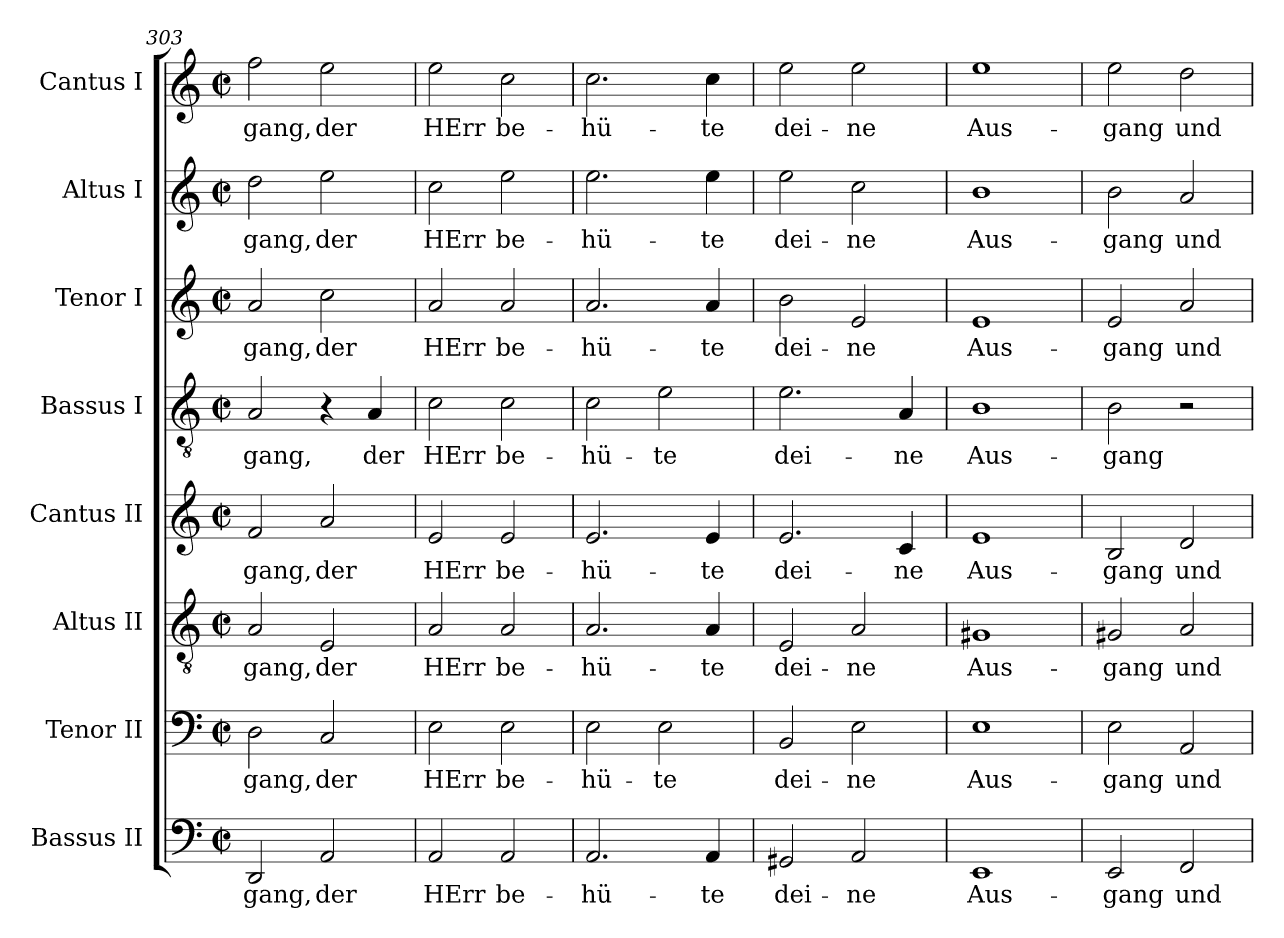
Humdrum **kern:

**kern	**text	**kern	**text	**kern	**text	**kern	**text	**kern	**text	**kern	**text	**kern	**text	**kern	**text
*part8	*part8	*part7	*part7	*part6	*part6	*part5	*part5	*part4	*part4	*part3	*part3	*part2	*part2	*part1	*part1
*staff8	*staff8	*staff7	*staff7	*staff6	*staff6	*staff5	*staff5	*staff4	*staff4	*staff3	*staff3	*staff2	*staff2	*staff1	*staff1
*I"Bassus II	*	*I"Tenor II	*	*I"Altus II	*	*I"Cantus II	*	*I"Bassus I	*	*I"Tenor I	*	*I"Altus I	*	*I"Cantus I	*
*I'B2	*	*I'T2	*	*I'A2	*	*I'C2	*	*I'B1	*	*I'T1	*	*I'A1	*	*I'C1	*
!!LO:PB:g=z
*clefF4	*	*clefF4	*	*clefGv2	*	*clefG2	*	*clefGv2	*	*clefG2	*	*clefG2	*	*clefG2	*
*k[]	*	*k[]	*	*k[]	*	*k[]	*	*k[]	*	*k[]	*	*k[]	*	*k[]	*
*C:	*	*C:	*	*C:	*	*C:	*	*C:	*	*C:	*	*C:	*	*C:	*
*M2/2	*	*M2/2	*	*M2/2	*	*M2/2	*	*M2/2	*	*M2/2	*	*M2/2	*	*M2/2	*
*met(c|)	*	*met(c|)	*	*met(c|)	*	*met(c|)	*	*met(c|)	*	*met(c|)	*	*met(c|)	*	*met(c|)	*
=303	=303	=303	=303	=303	=303	=303	=303	=303	=303	=303	=303	=303	=303	=303	=303
!	!LO:LY:b	!	!	!	!	!	!	!	!	!	!	!	!	!	!
!	!	!	!LO:LY:b	!	!	!	!	!	!	!	!	!	!	!	!
!	!	!	!	!	!LO:LY:b	!	!	!	!	!	!	!	!	!	!
!	!	!	!	!	!	!	!LO:LY:b	!	!	!	!	!	!	!	!
!	!	!	!	!	!	!	!	!	!LO:LY:b	!	!	!	!	!	!
!	!	!	!	!	!	!	!	!	!	!	!LO:LY:b	!	!	!	!
!	!	!	!	!	!	!	!	!	!	!	!	!	!LO:LY:b	!	!
!	!	!	!	!	!	!	!	!	!	!	!	!	!	!	!LO:LY:b
2DD/	-gang,	2D\	-gang,	2A/	-gang,	2f/	-gang,	2A/	-gang,	2a/	-gang,	2dd\	-gang,	2ff\	-gang,
!	!LO:LY:b	!	!	!	!	!	!	!	!	!	!	!	!	!	!
!	!	!	!LO:LY:b	!	!	!	!	!	!	!	!	!	!	!	!
!	!	!	!	!	!LO:LY:b	!	!	!	!	!	!	!	!	!	!
!	!	!	!	!	!	!	!LO:LY:b	!	!	!	!	!	!	!	!
!	!	!	!	!	!	!	!	!	!	!	!LO:LY:b	!	!	!	!
!	!	!	!	!	!	!	!	!	!	!	!	!	!LO:LY:b	!	!
!	!	!	!	!	!	!	!	!	!	!	!	!	!	!	!LO:LY:b
2AA/	der	2C/	der	2E/	der	2a/	der	4r	.	2cc\	der	2ee\	der	2ee\	der
!	!	!	!	!	!	!	!	!	!LO:LY:b	!	!	!	!	!	!
.	.	.	.	.	.	.	.	4A/	der	.	.	.	.	.	.
=304	=304	=304	=304	=304	=304	=304	=304	=304	=304	=304	=304	=304	=304	=304	=304
!	!LO:LY:b	!	!	!	!	!	!	!	!	!	!	!	!	!	!
!	!	!	!LO:LY:b	!	!	!	!	!	!	!	!	!	!	!	!
!	!	!	!	!	!LO:LY:b	!	!	!	!	!	!	!	!	!	!
!	!	!	!	!	!	!	!LO:LY:b	!	!	!	!	!	!	!	!
!	!	!	!	!	!	!	!	!	!LO:LY:b	!	!	!	!	!	!
!	!	!	!	!	!	!	!	!	!	!	!LO:LY:b	!	!	!	!
!	!	!	!	!	!	!	!	!	!	!	!	!	!LO:LY:b	!	!
!	!	!	!	!	!	!	!	!	!	!	!	!	!	!	!LO:LY:b
2AA/	HErr	2E\	HErr	2A/	HErr	2e/	HErr	2c\	HErr	2a/	HErr	2cc\	HErr	2ee\	HErr
!	!LO:LY:b	!	!	!	!	!	!	!	!	!	!	!	!	!	!
!	!	!	!LO:LY:b	!	!	!	!	!	!	!	!	!	!	!	!
!	!	!	!	!	!LO:LY:b	!	!	!	!	!	!	!	!	!	!
!	!	!	!	!	!	!	!LO:LY:b	!	!	!	!	!	!	!	!
!	!	!	!	!	!	!	!	!	!LO:LY:b	!	!	!	!	!	!
!	!	!	!	!	!	!	!	!	!	!	!LO:LY:b	!	!	!	!
!	!	!	!	!	!	!	!	!	!	!	!	!	!LO:LY:b	!	!
!	!	!	!	!	!	!	!	!	!	!	!	!	!	!	!LO:LY:b
2AA/	be-	2E\	be-	2A/	be-	2e/	be-	2c\	be-	2a/	be-	2ee\	be-	2cc\	be-
=305	=305	=305	=305	=305	=305	=305	=305	=305	=305	=305	=305	=305	=305	=305	=305
!	!LO:LY:b	!	!	!	!	!	!	!	!	!	!	!	!	!	!
!	!	!	!LO:LY:b	!	!	!	!	!	!	!	!	!	!	!	!
!	!	!	!	!	!LO:LY:b	!	!	!	!	!	!	!	!	!	!
!	!	!	!	!	!	!	!LO:LY:b	!	!	!	!	!	!	!	!
!	!	!	!	!	!	!	!	!	!LO:LY:b	!	!	!	!	!	!
!	!	!	!	!	!	!	!	!	!	!	!LO:LY:b	!	!	!	!
!	!	!	!	!	!	!	!	!	!	!	!	!	!LO:LY:b	!	!
!	!	!	!	!	!	!	!	!	!	!	!	!	!	!	!LO:LY:b
2.AA/	-hü-	2E\	-hü-	2.A/	-hü-	2.e/	-hü-	2c\	-hü-	2.a/	-hü-	2.ee\	-hü-	2.cc\	-hü-
!	!	!	!LO:LY:b	!	!	!	!	!	!	!	!	!	!	!	!
!	!	!	!	!	!	!	!	!	!LO:LY:b	!	!	!	!	!	!
.	.	2E\	-te	.	.	.	.	2e\	-te	.	.	.	.	.	.
!	!LO:LY:b	!	!	!	!	!	!	!	!	!	!	!	!	!	!
!	!	!	!	!	!LO:LY:b	!	!	!	!	!	!	!	!	!	!
!	!	!	!	!	!	!	!LO:LY:b	!	!	!	!	!	!	!	!
!	!	!	!	!	!	!	!	!	!	!	!LO:LY:b	!	!	!	!
!	!	!	!	!	!	!	!	!	!	!	!	!	!LO:LY:b	!	!
!	!	!	!	!	!	!	!	!	!	!	!	!	!	!	!LO:LY:b
4AA/	-te	.	.	4A/	-te	4e/	-te	.	.	4a/	-te	4ee\	-te	4cc\	-te
=306	=306	=306	=306	=306	=306	=306	=306	=306	=306	=306	=306	=306	=306	=306	=306
!	!LO:LY:b	!	!	!	!	!	!	!	!	!	!	!	!	!	!
!	!	!	!LO:LY:b	!	!	!	!	!	!	!	!	!	!	!	!
!	!	!	!	!	!LO:LY:b	!	!	!	!	!	!	!	!	!	!
!	!	!	!	!	!	!	!LO:LY:b	!	!	!	!	!	!	!	!
!	!	!	!	!	!	!	!	!	!LO:LY:b	!	!	!	!	!	!
!	!	!	!	!	!	!	!	!	!	!	!LO:LY:b	!	!	!	!
!	!	!	!	!	!	!	!	!	!	!	!	!	!LO:LY:b	!	!
!	!	!	!	!	!	!	!	!	!	!	!	!	!	!	!LO:LY:b
2GG#X/	dei-	2BB/	dei-	2E/	dei-	2.e/	dei-	2.e\	dei-	2b\	dei-	2ee\	dei-	2ee\	dei-
!	!LO:LY:b	!	!	!	!	!	!	!	!	!	!	!	!	!	!
!	!	!	!LO:LY:b	!	!	!	!	!	!	!	!	!	!	!	!
!	!	!	!	!	!LO:LY:b	!	!	!	!	!	!	!	!	!	!
!	!	!	!	!	!	!	!	!	!	!	!LO:LY:b	!	!	!	!
!	!	!	!	!	!	!	!	!	!	!	!	!	!LO:LY:b	!	!
!	!	!	!	!	!	!	!	!	!	!	!	!	!	!	!LO:LY:b
2AA/	-ne	2E\	-ne	2A/	-ne	.	.	.	.	2e/	-ne	2cc\	-ne	2ee\	-ne
!	!	!	!	!	!	!	!LO:LY:b	!	!	!	!	!	!	!	!
!	!	!	!	!	!	!	!	!	!LO:LY:b	!	!	!	!	!	!
.	.	.	.	.	.	4c/	-ne	4A/	-ne	.	.	.	.	.	.
=307	=307	=307	=307	=307	=307	=307	=307	=307	=307	=307	=307	=307	=307	=307	=307
!	!LO:LY:b	!	!	!	!	!	!	!	!	!	!	!	!	!	!
!	!	!	!LO:LY:b	!	!	!	!	!	!	!	!	!	!	!	!
!	!	!	!	!	!LO:LY:b	!	!	!	!	!	!	!	!	!	!
!	!	!	!	!	!	!	!LO:LY:b	!	!	!	!	!	!	!	!
!	!	!	!	!	!	!	!	!	!LO:LY:b	!	!	!	!	!	!
!	!	!	!	!	!	!	!	!	!	!	!LO:LY:b	!	!	!	!
!	!	!	!	!	!	!	!	!	!	!	!	!	!LO:LY:b	!	!
!	!	!	!	!	!	!	!	!	!	!	!	!	!	!	!LO:LY:b
1EE	Aus-	1E	Aus-	1G#X	Aus-	1e	Aus-	1B	Aus-	1e	Aus-	1b	Aus-	1ee	Aus-
=308	=308	=308	=308	=308	=308	=308	=308	=308	=308	=308	=308	=308	=308	=308	=308
!	!LO:LY:b	!	!	!	!	!	!	!	!	!	!	!	!	!	!
!	!	!	!LO:LY:b	!	!	!	!	!	!	!	!	!	!	!	!
!	!	!	!	!	!LO:LY:b	!	!	!	!	!	!	!	!	!	!
!	!	!	!	!	!	!	!LO:LY:b	!	!	!	!	!	!	!	!
!	!	!	!	!	!	!	!	!	!LO:LY:b	!	!	!	!	!	!
!	!	!	!	!	!	!	!	!	!	!	!LO:LY:b	!	!	!	!
!	!	!	!	!	!	!	!	!	!	!	!	!	!LO:LY:b	!	!
!	!	!	!	!	!	!	!	!	!	!	!	!	!	!	!LO:LY:b
2EE/	-gang	2E\	-gang	2G#X/	-gang	2B/	-gang	2B\	-gang	2e/	-gang	2b\	-gang	2ee\	-gang
!	!LO:LY:b	!	!	!	!	!	!	!	!	!	!	!	!	!	!
!	!	!	!LO:LY:b	!	!	!	!	!	!	!	!	!	!	!	!
!	!	!	!	!	!LO:LY:b	!	!	!	!	!	!	!	!	!	!
!	!	!	!	!	!	!	!LO:LY:b	!	!	!	!	!	!	!	!
!	!	!	!	!	!	!	!	!	!	!	!LO:LY:b	!	!	!	!
!	!	!	!	!	!	!	!	!	!	!	!	!	!LO:LY:b	!	!
!	!	!	!	!	!	!	!	!	!	!	!	!	!	!	!LO:LY:b
2FF/	und	2AA/	und	2A/	und	2d/	und	2r	.	2a/	und	2a/	und	2dd\	und
=	=	=	=	=	=	=	=	=	=	=	=	=	=	=	=
*-	*-	*-	*-	*-	*-	*-	*-	*-	*-	*-	*-	*-	*-	*-	*-
